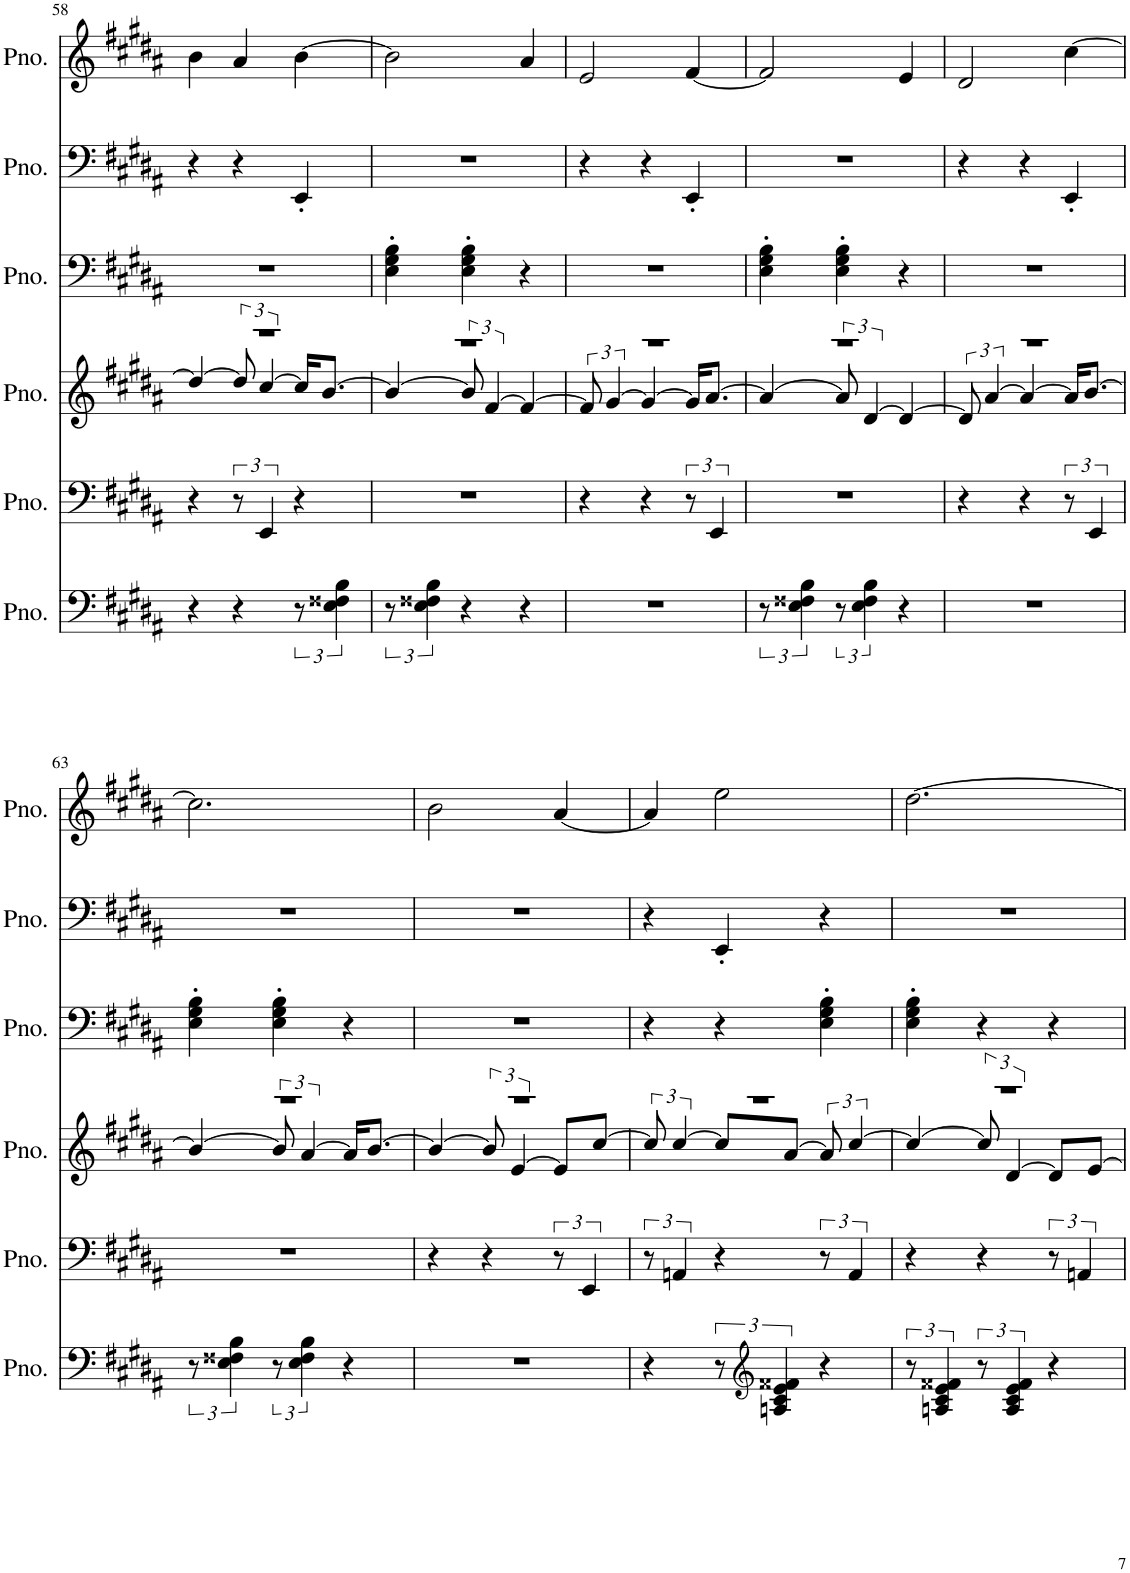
**kern	**kern	**kern	**kern	**kern	**kern
*part6	*part5	*part4	*part3	*part2	*part1
*staff6	*staff5	*staff4	*staff3	*staff2	*staff1
*I"Piano	*I"Piano	*I"Piano	*I"Piano	*I"Piano	*I"Piano
*I'Pno.	*I'Pno.	*I'Pno.	*I'Pno.	*I'Pno.	*I'Pno.
!!LO:PB:g=z
*clefF4	*clefF4	*clefG2	*clefF4	*clefF4	*clefG2
*k[f#c#g#d#a#]	*k[f#c#g#d#a#]	*k[f#c#g#d#a#]	*k[f#c#g#d#a#]	*k[f#c#g#d#a#]	*k[f#c#g#d#a#]
*M3/4	*M3/4	*M3/4	*M3/4	*M3/4	*M3/4
=58	=58	=58	=58	=58	=58
*	*	*^	*	*	*
4r	4r	2.r	4dd#/_	2.r	4r	4b\
4r	12r	.	12dd#/]	.	4r	4a#/
.	6EE/	.	[6cc#/	.	.	.
12r	4r	.	16cc#/KL]	.	4EE'/	[4b\
.	.	.	[8.b/J	.	.	.
6E\ 6F##X\ 6B\	.	.	.	.	.	.
=59	=59	=59	=59	=59	=59	=59
12r	2.r	2.r	4b/_	4E\' 4G#\' 4B\'	2.r	2b\]
6E\ 6F##X\ 6B\	.	.	.	.	.	.
4r	.	.	12b/]	4E\' 4G#\' 4B\'	.	.
.	.	.	[6f#/	.	.	.
4r	.	.	4f#/_	4r	.	4a#/
=60	=60	=60	=60	=60	=60	=60
2.r	4r	2.r	12f#/]	2.r	4r	2e/
.	.	.	[6g#/	.	.	.
.	4r	.	4g#/_	.	4r	.
.	12r	.	16g#/KL]	.	4EE'/	[4f#/
.	.	.	[8.a#/J	.	.	.
.	6EE/	.	.	.	.	.
=61	=61	=61	=61	=61	=61	=61
12r	2.r	2.r	4a#/_	4E\' 4G#\' 4B\'	2.r	2f#/]
6E\ 6F##X\ 6B\	.	.	.	.	.	.
12r	.	.	12a#/]	4E\' 4G#\' 4B\'	.	.
6E\ 6F##\ 6B\	.	.	[6d#/	.	.	.
4r	.	.	4d#/_	4r	.	4e/
=62	=62	=62	=62	=62	=62	=62
2.r	4r	2.r	12d#/]	2.r	4r	2d#/
.	.	.	[6a#/	.	.	.
.	4r	.	4a#/_	.	4r	.
.	12r	.	16a#/KL]	.	4EE'/	[4cc#\
.	.	.	[8.b/J	.	.	.
.	6EE/	.	.	.	.	.
!!LO:LB:g=z
=63	=63	=63	=63	=63	=63	=63
12r	2.r	2.r	4b/_	4E\' 4G#\' 4B\'	2.r	2.cc#\]
6E\ 6F##X\ 6B\	.	.	.	.	.	.
12r	.	.	12b/]	4E\' 4G#\' 4B\'	.	.
6E\ 6F##\ 6B\	.	.	[6a#/	.	.	.
4r	.	.	16a#/KL]	4r	.	.
.	.	.	[8.b/J	.	.	.
=64	=64	=64	=64	=64	=64	=64
2.r	4r	2.r	4b/_	2.r	2.r	2b\
.	4r	.	12b/]	.	.	.
.	.	.	[6e/	.	.	.
.	12r	.	8e/L]	.	.	[4a#/
.	6EE/	.	.	.	.	.
.	.	.	[8cc#/J	.	.	.
=65	=65	=65	=65	=65	=65	=65
4r	12r	2.r	4cc#/]	4r	4r	4a#/]
.	6AAn/	.	.	.	.	.
12r	4r	.	8cc#/L]	4r	4EE'/	2ee\
*clefG2	*	*	*	*	*	*
6An/ 6c#/ 6e/ 6f##X/	.	.	.	.	.	.
.	.	.	[8a#/J	.	.	.
4r	12r	.	12a#/]	4E\' 4G#\' 4B\'	4r	.
.	6AA/	.	[6cc#/	.	.	.
=66	=66	=66	=66	=66	=66	=66
12r	4r	2.r	4cc#/_	4E\' 4G#\' 4B\'	2.r	[2.dd#\
6An/ 6c#/ 6e/ 6f##X/	.	.	.	.	.	.
12r	4r	.	12cc#/]	4r	.	.
6A/ 6c#/ 6e/ 6f##/	.	.	[6d#/	.	.	.
4r	12r	.	8d#/L]	4r	.	.
.	6AAn/	.	.	.	.	.
.	.	.	[8e/J	.	.	.
*	*	*v	*v	*	*	*
=	=	=	=	=	=
*-	*-	*-	*-	*-	*-
